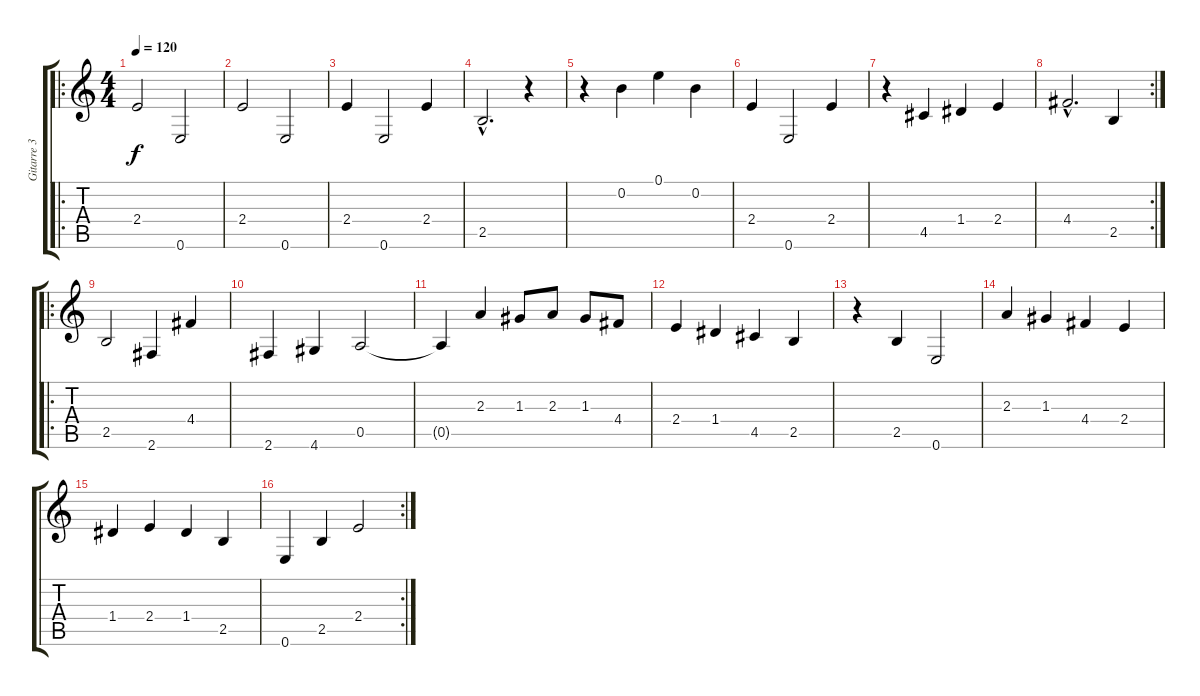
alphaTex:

\track ("Gitarre 3" "Gitarre 3") {instrument electricbassfinger}
\staff {score tabs}
\tuning (E4 B3 G3 D3 A2 E2) {hide}
\ro
\ts (4 4)
\tempo 120
\clef g2
\ks c
2.4.2{dy f instrument electricbassfinger} 0.6.2 |
2.4.2 0.6.2 |
2.4.4 0.6.2 2.4.4 |
2.5{hac}.2{d} r.4 |
r.4 0.2.4 0.1.4 0.2.4 |
2.4.4 0.6.2 2.4.4 |
r.4 4.5.4 1.4.4 2.4.4 |
\rc 2
4.4{hac}.2{d} 2.5.4 |
\ro
2.5.2 2.6.4 4.4.4 |
2.6.4 4.6.4 0.5.2 |
0.5{t}.4 2.3.4 1.3.8 2.3.8 1.3.8 4.4.8 |
2.4.4 1.4.4 4.5.4 2.5.4 |
r.4 2.5.4 0.6.2 |
2.3.4 1.3.4 4.4.4 2.4.4 |
1.4.4 2.4.4 1.4.4 2.5.4 |
\rc 2
0.6.4 2.5.4 2.4.2
